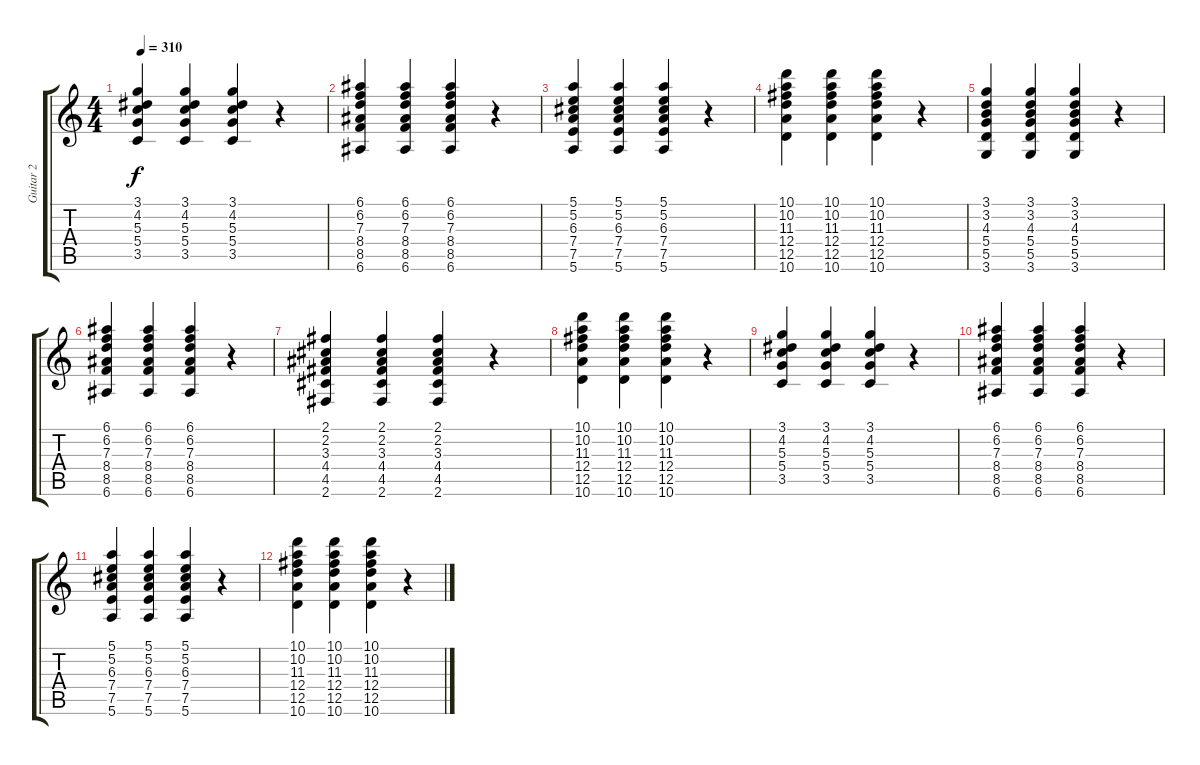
\track ("Guitar 2" "Guitar 2") {instrument electricguitarjazz}
\staff {score tabs}
\tuning (E4 B3 G3 D3 A2 E2) {hide}
\ts (4 4)
\tempo 310
\clef g2
\ks c
(3.1 4.2 5.3 5.4 3.5).4{dy f} (3.1 4.2 5.3 5.4 3.5).4 (3.1 4.2 5.3 5.4 3.5).4 r.4 |
(6.1 6.2 7.3 8.4 8.5 6.6).4 (6.1 6.2 7.3 8.4 8.5 6.6).4 (6.1 6.2 7.3 8.4 8.5 6.6).4 r.4 |
(5.1 5.2 6.3 7.4 7.5 5.6).4 (5.1 5.2 6.3 7.4 7.5 5.6).4 (5.1 5.2 6.3 7.4 7.5 5.6).4 r.4 |
(10.1 10.2 11.3 12.4 12.5 10.6).4 (10.1 10.2 11.3 12.4 12.5 10.6).4 (10.1 10.2 11.3 12.4 12.5 10.6).4 r.4 |
(3.1 3.2 4.3 5.4 5.5 3.6).4 (3.1 3.2 4.3 5.4 5.5 3.6).4 (3.1 3.2 4.3 5.4 5.5 3.6).4 r.4 |
(6.1 6.2 7.3 8.4 8.5 6.6).4 (6.1 6.2 7.3 8.4 8.5 6.6).4 (6.1 6.2 7.3 8.4 8.5 6.6).4 r.4 |
(2.1 2.2 3.3 4.4 4.5 2.6).4 (2.1 2.2 3.3 4.4 4.5 2.6).4 (2.1 2.2 3.3 4.4 4.5 2.6).4 r.4 |
(10.1 10.2 11.3 12.4 12.5 10.6).4 (10.1 10.2 11.3 12.4 12.5 10.6).4 (10.1 10.2 11.3 12.4 12.5 10.6).4 r.4 |
(3.1 4.2 5.3 5.4 3.5).4 (3.1 4.2 5.3 5.4 3.5).4 (3.1 4.2 5.3 5.4 3.5).4 r.4 |
(6.1 6.2 7.3 8.4 8.5 6.6).4 (6.1 6.2 7.3 8.4 8.5 6.6).4 (6.1 6.2 7.3 8.4 8.5 6.6).4 r.4 |
(5.1 5.2 6.3 7.4 7.5 5.6).4 (5.1 5.2 6.3 7.4 7.5 5.6).4 (5.1 5.2 6.3 7.4 7.5 5.6).4 r.4 |
(10.1 10.2 11.3 12.4 12.5 10.6).4 (10.1 10.2 11.3 12.4 12.5 10.6).4 (10.1 10.2 11.3 12.4 12.5 10.6).4 r.4
